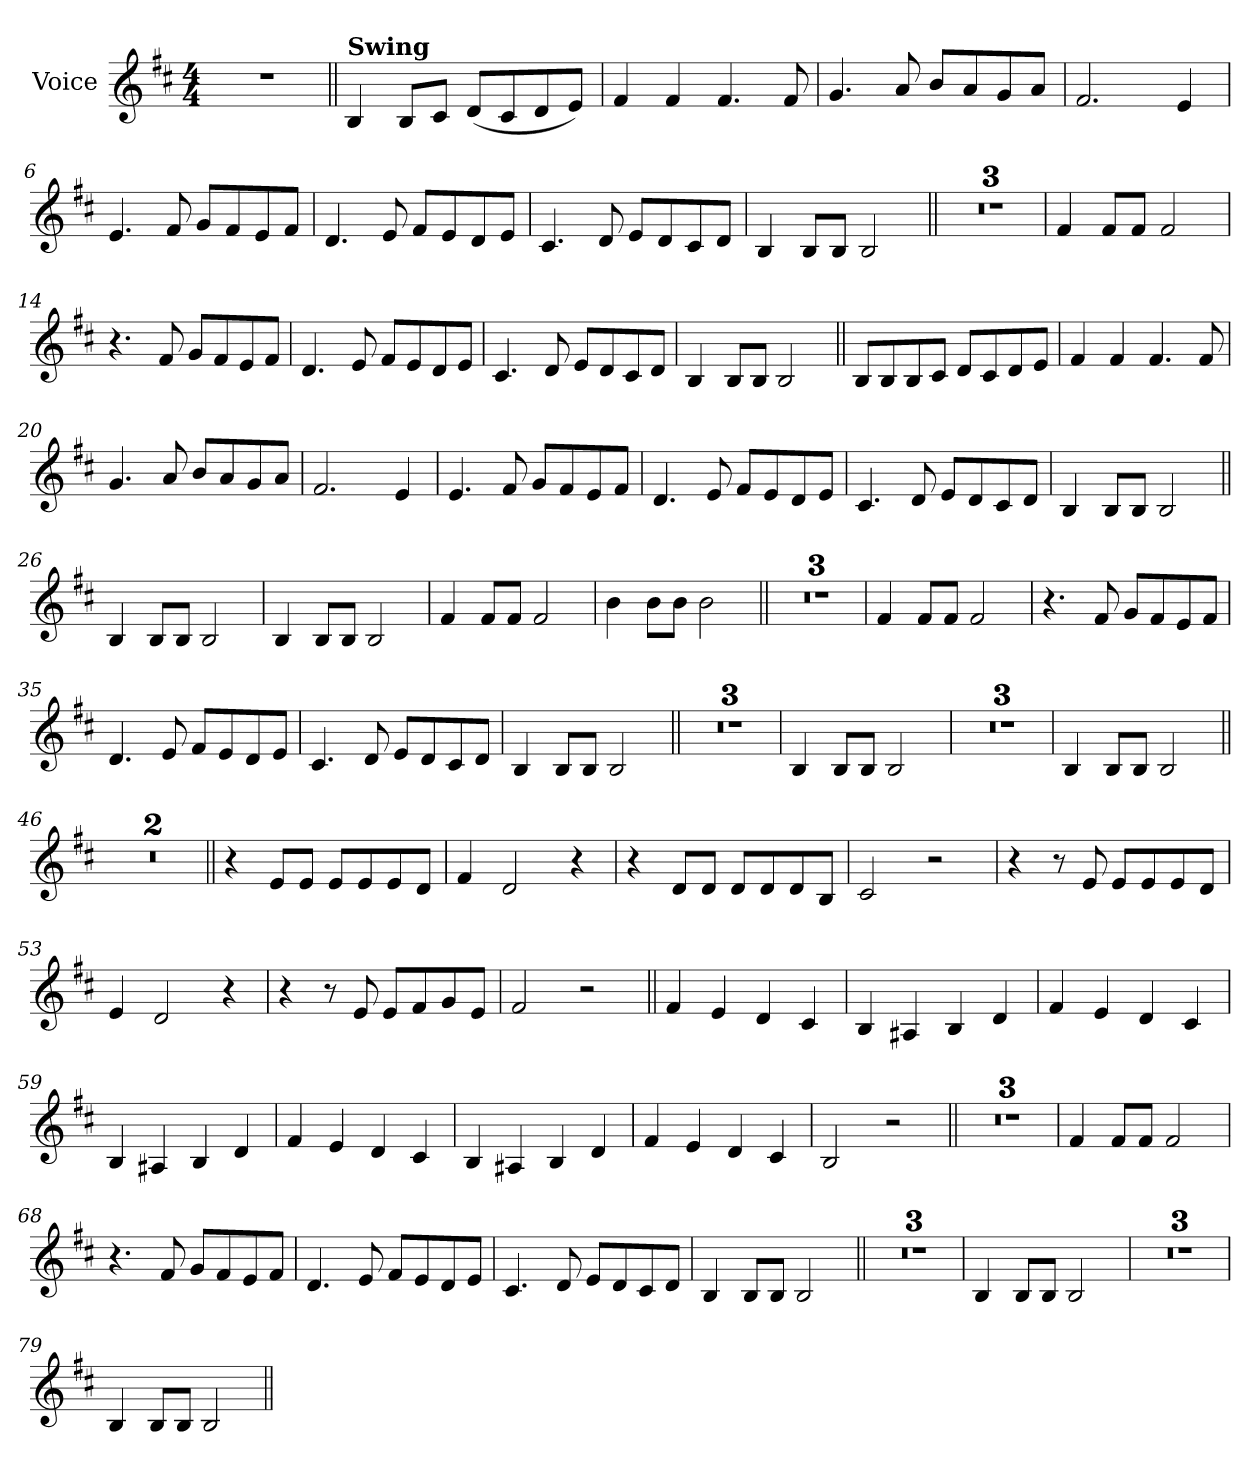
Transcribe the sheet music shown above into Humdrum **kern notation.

**kern
*part1
*staff1
*I"Voice
*I'Vc.
*clefG2
*k[f#c#]
*M4/4
=1
1r
=2||
!LO:TX:a:B:t=Swing
4B
8BL
8c#J
(8dL
8c#
8d
8eJ)
=3
4f#
4f#
4.f#
8f#
=4
4.g
8a
8bL
8a
8g
8aJ
=5
2.f#
4e
=6
4.e
8f#
8gL
8f#
8e
8f#J
=7
4.d
8e
8f#L
8e
8d
8eJ
=8
4.c#
8d
8eL
8d
8c#
8dJ
=9
4B
8BL
8BJ
2B
=10||
1r
=11
1r
=12
1r
=13
4f#
8f#L
8f#J
2f#
=14
4.r
8f#
8gL
8f#
8e
8f#J
=15
4.d
8e
8f#L
8e
8d
8eJ
=16
4.c#
8d
8eL
8d
8c#
8dJ
=17
4B
8BL
8BJ
2B
=18||
8BL
8B
8B
8c#J
8dL
8c#
8d
8eJ
=19
4f#
4f#
4.f#
8f#
=20
4.g
8a
8bL
8a
8g
8aJ
=21
2.f#
4e
=22
4.e
8f#
8gL
8f#
8e
8f#J
=23
4.d
8e
8f#L
8e
8d
8eJ
=24
4.c#
8d
8eL
8d
8c#
8dJ
=25
4B
8BL
8BJ
2B
=26||
4B
8BL
8BJ
2B
=27
4B
8BL
8BJ
2B
=28
4f#
8f#L
8f#J
2f#
=29
4b
8bL
8bJ
2b
=30||
1r
=31
1r
=32
1r
=33
4f#
8f#L
8f#J
2f#
=34
4.r
8f#
8gL
8f#
8e
8f#J
=35
4.d
8e
8f#L
8e
8d
8eJ
=36
4.c#
8d
8eL
8d
8c#
8dJ
=37
4B
8BL
8BJ
2B
=38||
1r
=39
1r
=40
1r
=41
4B
8BL
8BJ
2B
=42
1r
=43
1r
=44
1r
=45
4B
8BL
8BJ
2B
=46||
1r
=47
1r
=48||
4r
8eL
8eJ
8eL
8e
8e
8dJ
=49
4f#
2d
4r
=50
4r
8dL
8dJ
8dL
8d
8d
8BJ
=51
2c#
2r
=52
4r
8r
8e
8eL
8e
8e
8dJ
=53
4e
2d
4r
=54
4r
8r
8e
8eL
8f#
8g
8eJ
=55
2f#
2r
=56||
4f#
4e
4d
4c#
=57
4B
4A#X
4B
4d
=58
4f#
4e
4d
4c#
=59
4B
4A#X
4B
4d
=60
4f#
4e
4d
4c#
=61
4B
4A#X
4B
4d
=62
4f#
4e
4d
4c#
=63
2B
2r
=64||
1r
=65
1r
=66
1r
=67
4f#
8f#L
8f#J
2f#
=68
4.r
8f#
8gL
8f#
8e
8f#J
=69
4.d
8e
8f#L
8e
8d
8eJ
=70
4.c#
8d
8eL
8d
8c#
8dJ
=71
4B
8BL
8BJ
2B
=72||
1r
=73
1r
=74
1r
=75
4B
8BL
8BJ
2B
=76
1r
=77
1r
=78
1r
=79
4B
8BL
8BJ
2B
=||
*-
